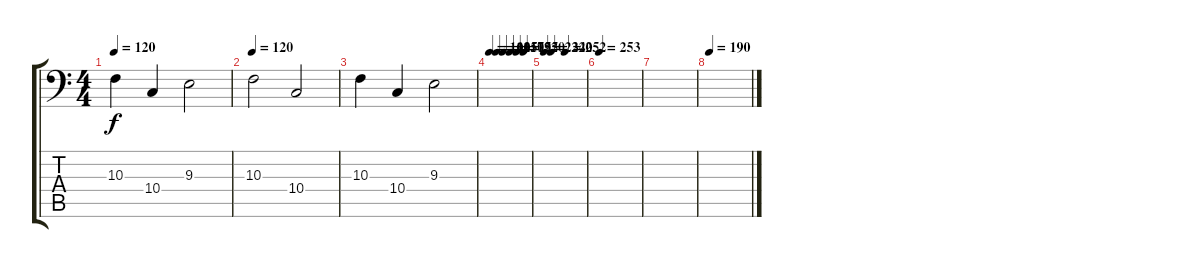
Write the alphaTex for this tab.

\track "" {instrument timpani}
\staff {score tabs}
\tuning (E3 B2 G2 D2 A0 E0) {hide}
\ts (4 4)
\tempo 120
\clef f4
\ks c
10.3.4{dy f} 10.4.4 9.3.2 |
\tempo 120
10.3.2 10.4.2 |
10.3.4 10.4.4 9.3.2 |
\tempo 100
\tempo (125 0.16666666666666666)
\tempo (150 0.3333333333333333)
\tempo (175 0.5)
\tempo (195 0.6666666666666666)
\tempo (220 0.8333333333333334)
|
\tempo 232
\tempo (240 0.16666666666666666)
\tempo (252 0.5)
|
\tempo 253
|
|
\tempo 190
